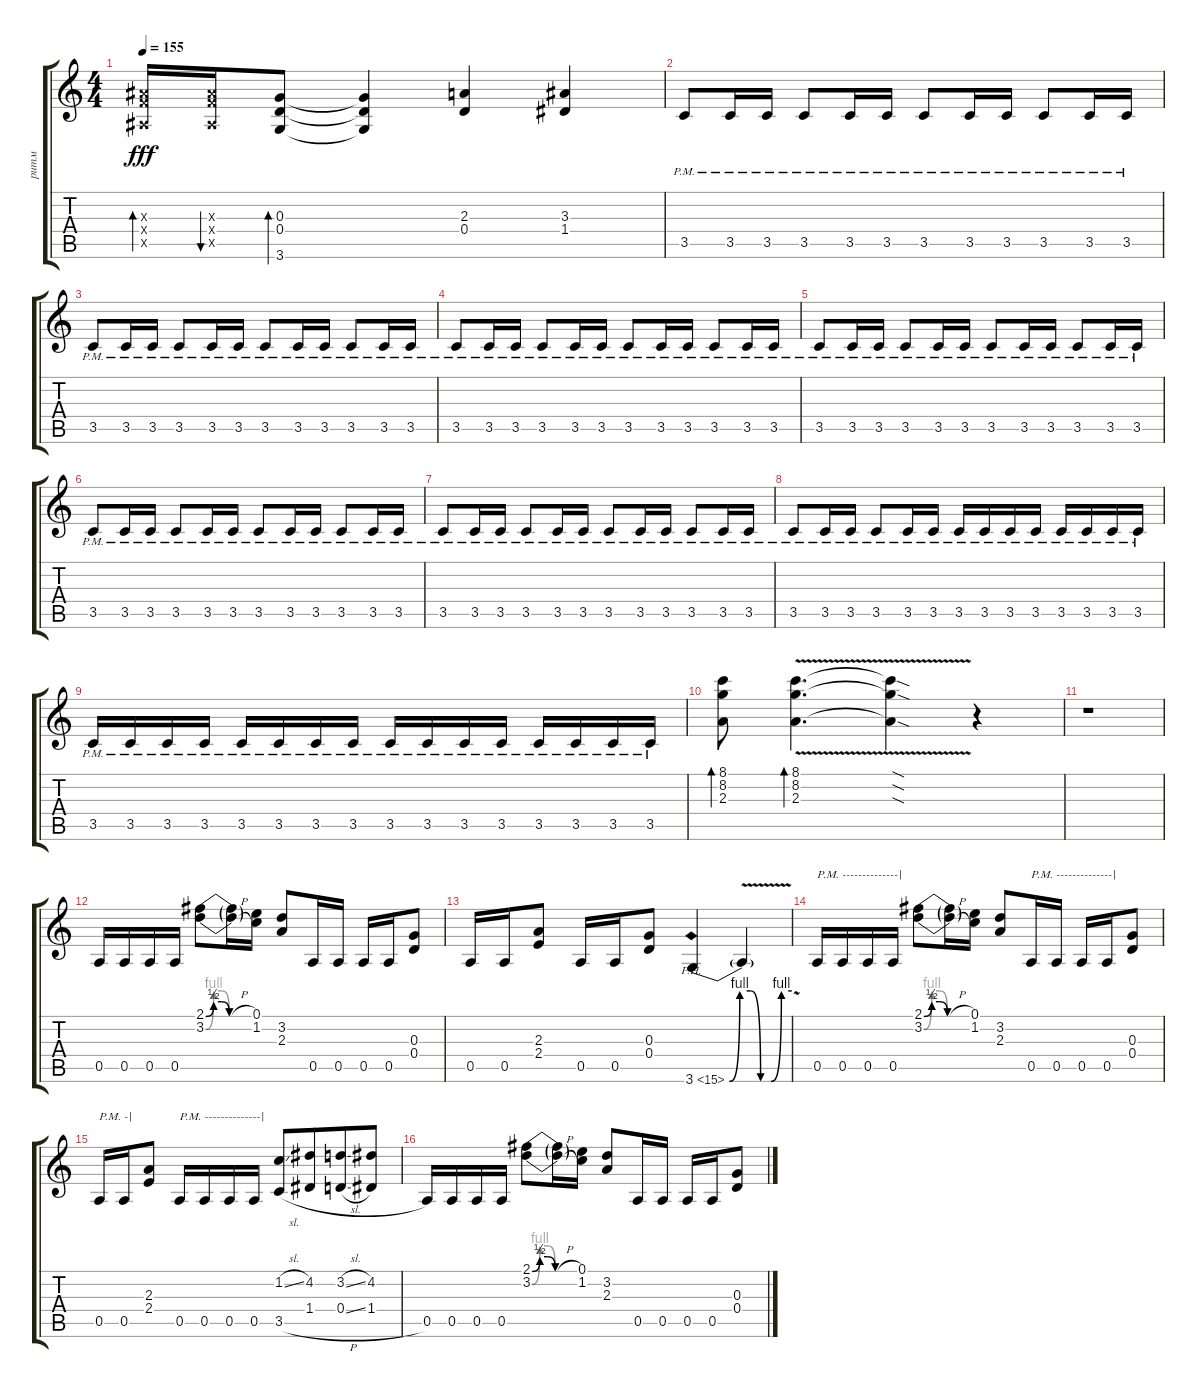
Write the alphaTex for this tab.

\track ("ритм" "ритм") {instrument overdrivenguitar}
\staff {score tabs}
\tuning (E4 B3 G3 D3 A2 E2) {hide}
\ts (4 4)
\tempo 155
\clef g2
\ks aminor
(3.3{x} 3.4{x} 1.5{x}).16{bd 60 dy fff} (3.3{x} 3.4{x} 1.5{x}).16{bu 60} (0.3 0.4 3.6).8{bd 60} (0.3{t} 0.4{t} 3.6{t}).4 (2.3 0.4).4 (3.3 1.4).4 |
3.5{pm}.8 3.5{pm}.16 3.5{pm}.16 3.5{pm}.8 3.5{pm}.16 3.5{pm}.16 3.5{pm}.8 3.5{pm}.16 3.5{pm}.16 3.5{pm}.8 3.5{pm}.16 3.5{pm}.16 |
3.5{pm}.8 3.5{pm}.16 3.5{pm}.16 3.5{pm}.8 3.5{pm}.16 3.5{pm}.16 3.5{pm}.8 3.5{pm}.16 3.5{pm}.16 3.5{pm}.8 3.5{pm}.16 3.5{pm}.16 |
3.5{pm}.8 3.5{pm}.16 3.5{pm}.16 3.5{pm}.8 3.5{pm}.16 3.5{pm}.16 3.5{pm}.8 3.5{pm}.16 3.5{pm}.16 3.5{pm}.8 3.5{pm}.16 3.5{pm}.16 |
3.5{pm}.8 3.5{pm}.16 3.5{pm}.16 3.5{pm}.8 3.5{pm}.16 3.5{pm}.16 3.5{pm}.8 3.5{pm}.16 3.5{pm}.16 3.5{pm}.8 3.5{pm}.16 3.5{pm}.16 |
3.5{pm}.8 3.5{pm}.16 3.5{pm}.16 3.5{pm}.8 3.5{pm}.16 3.5{pm}.16 3.5{pm}.8 3.5{pm}.16 3.5{pm}.16 3.5{pm}.8 3.5{pm}.16 3.5{pm}.16 |
3.5{pm}.8 3.5{pm}.16 3.5{pm}.16 3.5{pm}.8 3.5{pm}.16 3.5{pm}.16 3.5{pm}.8 3.5{pm}.16 3.5{pm}.16 3.5{pm}.8 3.5{pm}.16 3.5{pm}.16 |
3.5{pm}.8 3.5{pm}.16 3.5{pm}.16 3.5{pm}.8 3.5{pm}.16 3.5{pm}.16 3.5{pm}.16 3.5{pm}.16 3.5{pm}.16 3.5{pm}.16 3.5{pm}.16 3.5{pm}.16 3.5{pm}.16 3.5{pm}.16 |
3.5{pm}.16 3.5{pm}.16 3.5{pm}.16 3.5{pm}.16 3.5{pm}.16 3.5{pm}.16 3.5{pm}.16 3.5{pm}.16 3.5{pm}.16 3.5{pm}.16 3.5{pm}.16 3.5{pm}.16 3.5{pm}.16 3.5{pm}.16 3.5{pm}.16 3.5{pm}.16 |
(8.1 8.2 2.3).8{bd 60} (8.1{v} 8.2{v} 2.3{v}).4{d bd 60} (8.1{sod t} 8.2{sod t} 2.3{sod t}).4 r.4 |
r.1 |
0.5.16 0.5.16 0.5.16 0.5.16 (2.1{be (custom 0 0 10 2 20 2 30 0 60 0)} 3.2{be (custom 0 0 10 4 20 4 30 0 60 0)}).8 (2.1{h t} 3.2{h t}).16 (0.1 1.2).16 (3.2 2.3).8 0.5.16 0.5.16 0.5.16 0.5.16 (0.3 0.4).8 |
0.5.16 0.5.16 (2.3 2.4).8 0.5.16 0.5.16 (0.3 0.4).8 3.6{be (custom 0 0 10 4 20 4 30 0 40 0 50 4 60 4) ph 12}.4 3.6{v t}.4 |
0.5.16{txt "P.M. --------------|"} 0.5.16 0.5.16 0.5.16 (2.1{be (custom 0 0 10 2 20 2 30 0 60 0)} 3.2{be (custom 0 0 10 4 20 4 30 0 60 0)}).8 (2.1{h t} 3.2{h t}).16 (0.1 1.2).16 (3.2 2.3).8 0.5.16{txt "P.M. --------------|"} 0.5.16 0.5.16 0.5.16 (0.3 0.4).8 |
0.5.16{txt "P.M. -|"} 0.5.16 (2.3 2.4).8 0.5.16{txt "P.M. --------------|"} 0.5.16 0.5.16 0.5.16 (1.2{sl} 3.5{h}).8 (4.2 1.4).8{beam merge} (3.2{sl} 0.4{sl}).8 (4.2 1.4).8 |
0.5.16 0.5.16 0.5.16 0.5.16 (2.1{be (custom 0 0 10 2 20 2 30 0 60 0)} 3.2{be (custom 0 0 10 4 20 4 30 0 60 0)}).8 (2.1{h t} 3.2{h t}).16 (0.1 1.2).16 (3.2 2.3).8 0.5.16 0.5.16 0.5.16 0.5.16 (0.3 0.4).8
